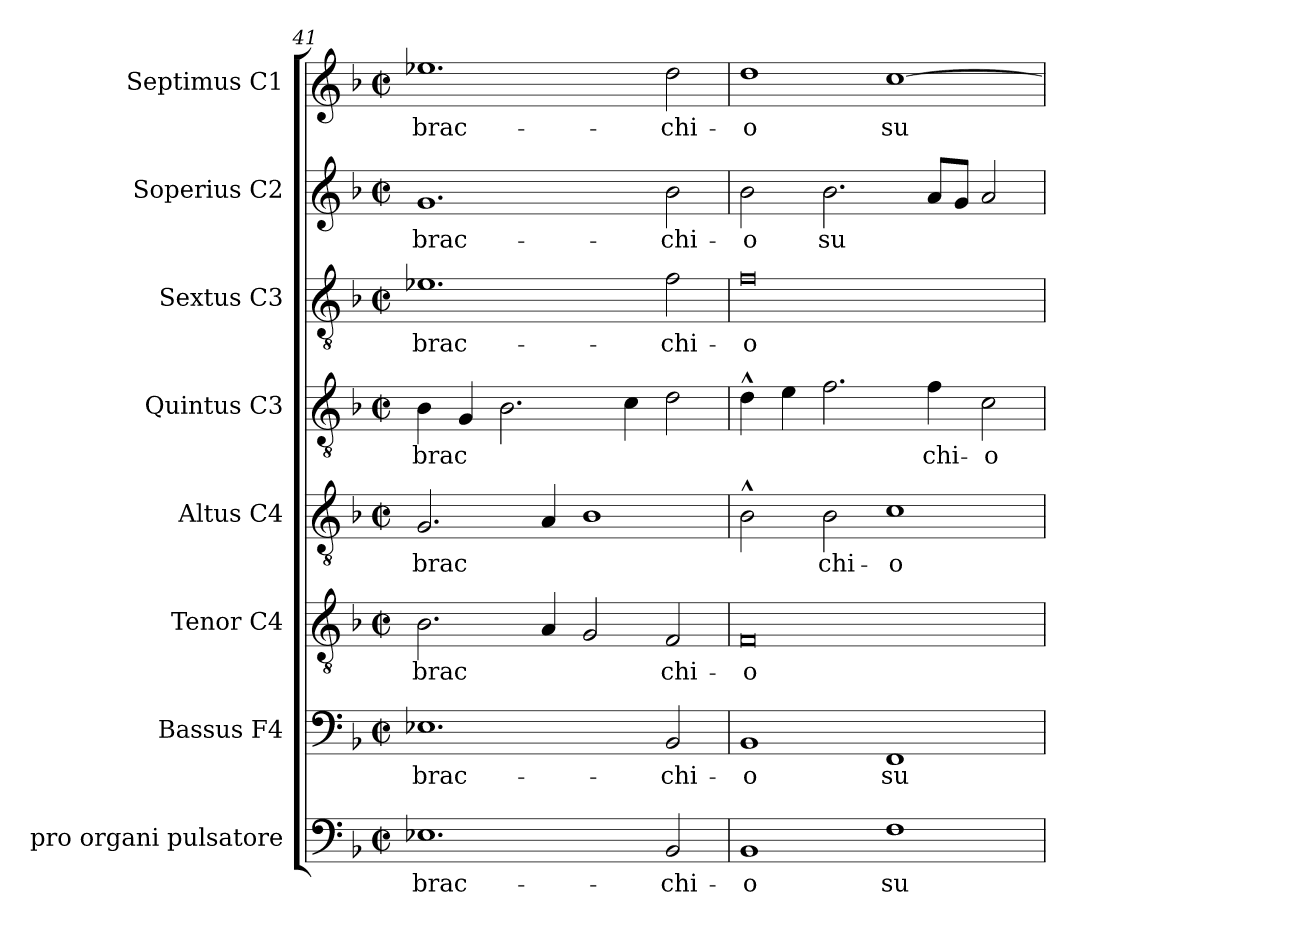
**kern	**text	**kern	**text	**kern	**text	**kern	**text	**kern	**text	**kern	**text	**kern	**text	**kern	**text
*part8	*part8	*part7	*part7	*part6	*part6	*part5	*part5	*part4	*part4	*part3	*part3	*part2	*part2	*part1	*part1
*staff8	*staff8	*staff7	*staff7	*staff6	*staff6	*staff5	*staff5	*staff4	*staff4	*staff3	*staff3	*staff2	*staff2	*staff1	*staff1
*I"pro organi  pulsatore	*	*I"Bassus  F4	*	*I"Tenor  C4	*	*I"Altus  C4	*	*I"Quintus  C3	*	*I"Sextus  C3	*	*I"Soperius  C2	*	*I"Septimus  C1	*
*clefF4	*	*clefF4	*	*clefGv2	*	*clefGv2	*	*clefGv2	*	*clefGv2	*	*clefG2	*	*clefG2	*
*k[b-]	*	*k[b-]	*	*k[b-]	*	*k[b-]	*	*k[b-]	*	*k[b-]	*	*k[b-]	*	*k[b-]	*
*F:	*	*F:	*	*F:	*	*F:	*	*F:	*	*F:	*	*F:	*	*F:	*
*M2/2	*	*M2/2	*	*M2/2	*	*M2/2	*	*M2/2	*	*M2/2	*	*M2/2	*	*M2/2	*
*met(c|)	*	*met(c|)	*	*met(c|)	*	*met(c|)	*	*met(c|)	*	*met(c|)	*	*met(c|)	*	*met(c|)	*
=41	=41	=41	=41	=41	=41	=41	=41	=41	=41	=41	=41	=41	=41	=41	=41
!	!LO:LY:a:cj	!	!LO:LY:b:cj	!	!LO:LY:b:cj	!	!LO:LY:b:cj	!	!LO:LY:b:cj	!	!LO:LY:b:cj	!	!LO:LY:b:cj	!	!LO:LY:b:cj
1.E-X	brac-	1.E-X	brac-	2.B-\	brac-	2.G/	brac-	4B-\	brac-	1.e-X	brac-	1.g	brac-	1.ee-X	brac-
!	!	!	!	!	!	!	!	!	!LO:LY:b:cj	!	!	!	!	!	!
.	.	.	.	.	.	.	.	4G/	--	.	.	.	.	.	.
!	!	!	!	!	!	!	!	!	!LO:LY:b:cj	!	!	!	!	!	!
.	.	.	.	.	.	.	.	2.B-\	--	.	.	.	.	.	.
!	!	!	!	!	!LO:LY:b:cj	!	!LO:LY:b:cj	!	!	!	!	!	!	!	!
.	.	.	.	4A/	--	4A/	--	.	.	.	.	.	.	.	.
!	!	!	!	!	!LO:LY:b:cj	!	!LO:LY:b:cj	!	!	!	!	!	!	!	!
.	.	.	.	2G/	--	1B-	--	.	.	.	.	.	.	.	.
!	!	!	!	!	!	!	!	!	!LO:LY:b:cj	!	!	!	!	!	!
.	.	.	.	.	.	.	.	4c\	--	.	.	.	.	.	.
!	!LO:LY:a:cj	!	!LO:LY:b:cj	!	!LO:LY:b:cj	!	!	!	!LO:LY:b:cj	!	!LO:LY:b:cj	!	!LO:LY:b:cj	!	!LO:LY:b:cj
2BB-/	-chi-	2BB-/	-chi-	2F/	-chi-	.	.	2d\	--	2f\	-chi-	2b-\	-chi-	2dd\	-chi-
!!LO:PB:g=z
=42	=42	=42	=42	=42	=42	=42	=42	=42	=42	=42	=42	=42	=42	=42	=42
!	!LO:LY:a:cj	!	!LO:LY:b:cj	!	!LO:LY:b:cj	!	!LO:LY:b:cj	!	!LO:LY:b:cj	!	!LO:LY:b:cj	!	!LO:LY:b:cj	!	!LO:LY:b:cj
1BB-	-o	1BB-	-o	0F	-o	2B-^^>\	--	4d^^>\	--	0f	-o	2b-\	-o	1dd	-o
!	!	!	!	!	!	!	!	!	!LO:LY:b:cj	!	!	!	!	!	!
.	.	.	.	.	.	.	.	4e\	--	.	.	.	.	.	.
!	!	!	!	!	!	!	!LO:LY:b:cj	!	!LO:LY:b:cj	!	!	!	!LO:LY:b:cj	!	!
.	.	.	.	.	.	2B-\	-chi-	2.f\	--	.	.	2.b-\	su-	.	.
!	!LO:LY:a:cj	!	!LO:LY:b:cj	!	!	!	!LO:LY:b:cj	!	!	!	!	!	!	!	!LO:LY:b:cj
1F	su-	1FF	su-	.	.	1c	-o	.	.	.	.	.	.	[>1cc	su-
!	!	!	!	!	!	!	!	!	!LO:LY:b:cj	!	!	!	!LO:LY:b:cj	!	!
.	.	.	.	.	.	.	.	4f\	-chi-	.	.	8a/L	--	.	.
!	!	!	!	!	!	!	!	!	!	!	!	!	!LO:LY:b:cj	!	!
.	.	.	.	.	.	.	.	.	.	.	.	8g/J	--	.	.
!	!	!	!	!	!	!	!	!	!LO:LY:b:cj	!	!	!	!LO:LY:b:cj	!	!
.	.	.	.	.	.	.	.	2c\	-o	.	.	2a/	--	.	.
=	=	=	=	=	=	=	=	=	=	=	=	=	=	=	=
*-	*-	*-	*-	*-	*-	*-	*-	*-	*-	*-	*-	*-	*-	*-	*-
